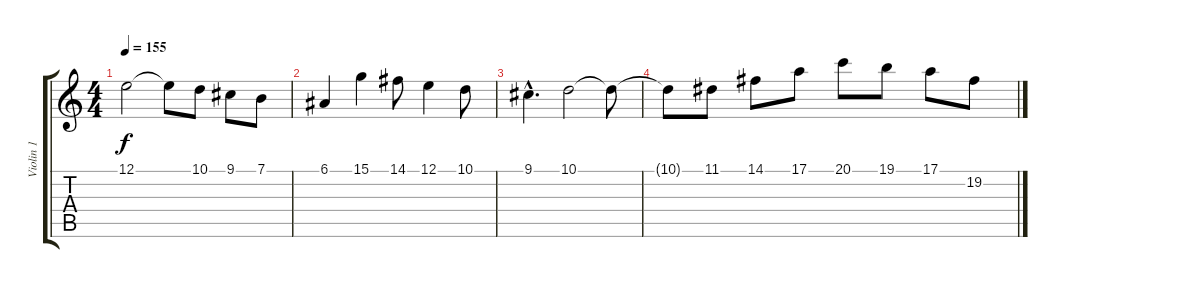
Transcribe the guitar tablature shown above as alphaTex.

\track ("Violin 1" "Violin 1") {instrument violin}
\staff {score tabs}
\tuning (E4 B3 G3 D3 A2 E2) {hide}
\ts (4 4)
\tempo 155
\clef g2
\ks c
12.1.2{dy f} 12.1{t}.8 10.1.8 9.1.8 7.1.8 |
6.1.4 15.1.4 14.1.8 12.1.4 10.1.8 |
9.1{hac}.4{d} 10.1.2 10.1{t}.8 |
10.1{t}.8 11.1.8 14.1.8 17.1.8 20.1.8 19.1.8 17.1.8 19.2.8
